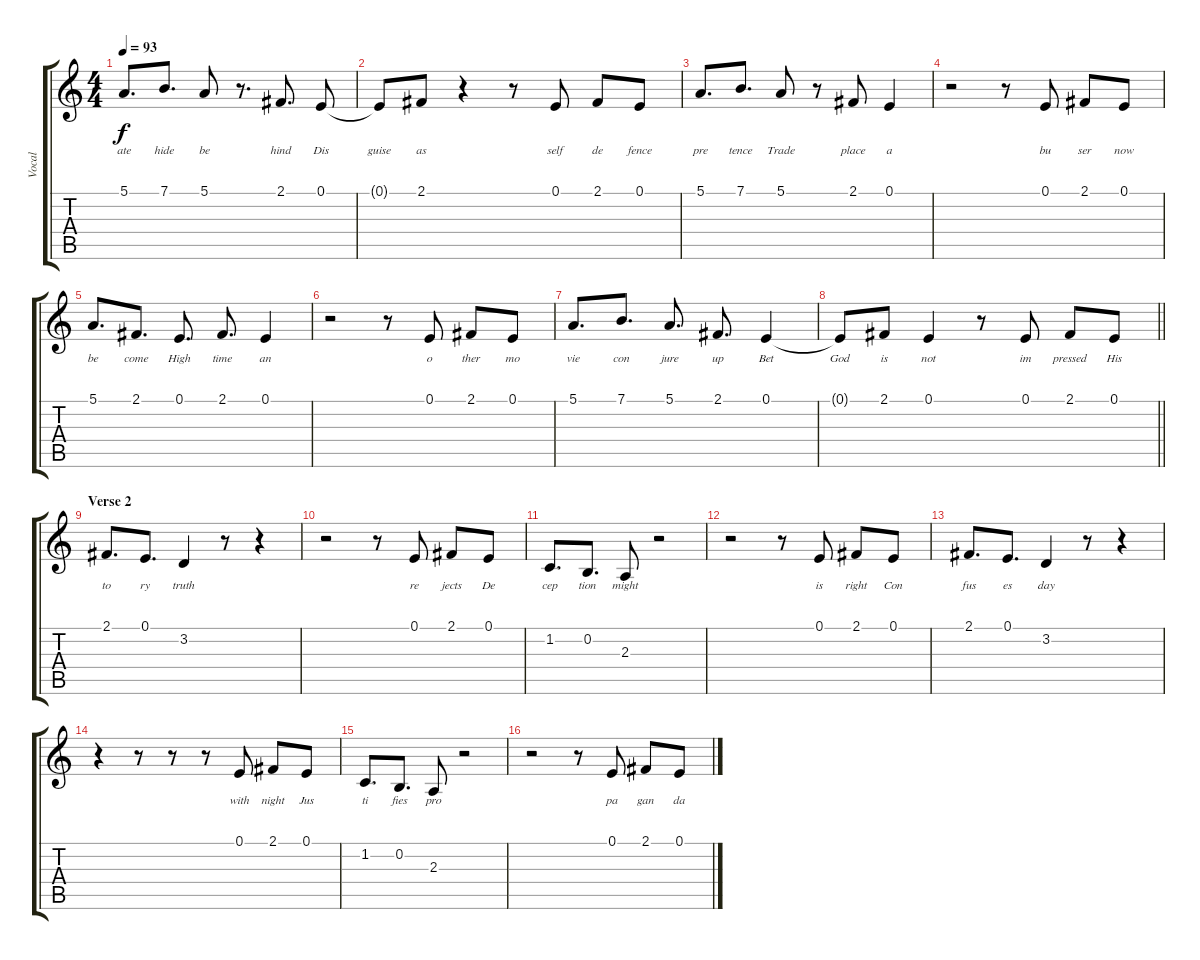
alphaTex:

\track ("Vocal" "Vocal") {instrument acousticgrandpiano}
\staff {score tabs}
\tuning (E4 B3 G3 D3 A2 E2) {hide}
\ts (4 4)
\tempo 93
\clef g2
\ks c
5.1.8{d lyrics (0 "ate") lyrics (1 "") lyrics (2 "") lyrics (3 "") lyrics (4 "") dy f} 7.1.8{d lyrics (0 "hide") lyrics (1 "") lyrics (2 "") lyrics (3 "") lyrics (4 "")} 5.1.8{lyrics (0 "be") lyrics (1 "") lyrics (2 "") lyrics (3 "") lyrics (4 "")} r.8{d} 2.1.8{d lyrics (0 "hind") lyrics (1 "") lyrics (2 "") lyrics (3 "") lyrics (4 "")} 0.1.8{lyrics (0 "Dis") lyrics (1 "") lyrics (2 "") lyrics (3 "") lyrics (4 "")} |
0.1{t}.8{lyrics (0 "guise") lyrics (1 "") lyrics (2 "") lyrics (3 "") lyrics (4 "")} 2.1.8{lyrics (0 "as") lyrics (1 "") lyrics (2 "") lyrics (3 "") lyrics (4 "")} r.4 r.8 0.1.8{lyrics (0 "self") lyrics (1 "") lyrics (2 "") lyrics (3 "") lyrics (4 "")} 2.1.8{lyrics (0 "de") lyrics (1 "") lyrics (2 "") lyrics (3 "") lyrics (4 "")} 0.1.8{lyrics (0 "fence") lyrics (1 "") lyrics (2 "") lyrics (3 "") lyrics (4 "")} |
5.1.8{d lyrics (0 "pre") lyrics (1 "") lyrics (2 "") lyrics (3 "") lyrics (4 "")} 7.1.8{d lyrics (0 "tence") lyrics (1 "") lyrics (2 "") lyrics (3 "") lyrics (4 "")} 5.1.8{lyrics (0 "Trade") lyrics (1 "") lyrics (2 "") lyrics (3 "") lyrics (4 "")} r.8 2.1.8{lyrics (0 "place") lyrics (1 "") lyrics (2 "") lyrics (3 "") lyrics (4 "")} 0.1.4{lyrics (0 "a") lyrics (1 "") lyrics (2 "") lyrics (3 "") lyrics (4 "")} |
r.2 r.8 0.1.8{lyrics (0 "bu") lyrics (1 "") lyrics (2 "") lyrics (3 "") lyrics (4 "")} 2.1.8{lyrics (0 "ser") lyrics (1 "") lyrics (2 "") lyrics (3 "") lyrics (4 "")} 0.1.8{lyrics (0 "now") lyrics (1 "") lyrics (2 "") lyrics (3 "") lyrics (4 "")} |
5.1.8{d lyrics (0 "be") lyrics (1 "") lyrics (2 "") lyrics (3 "") lyrics (4 "")} 2.1.8{d lyrics (0 "come") lyrics (1 "") lyrics (2 "") lyrics (3 "") lyrics (4 "")} 0.1.8{d lyrics (0 "High") lyrics (1 "") lyrics (2 "") lyrics (3 "") lyrics (4 "")} 2.1.8{d lyrics (0 "time") lyrics (1 "") lyrics (2 "") lyrics (3 "") lyrics (4 "")} 0.1.4{lyrics (0 "an") lyrics (1 "") lyrics (2 "") lyrics (3 "") lyrics (4 "")} |
r.2 r.8 0.1.8{lyrics (0 "o") lyrics (1 "") lyrics (2 "") lyrics (3 "") lyrics (4 "")} 2.1.8{lyrics (0 "ther") lyrics (1 "") lyrics (2 "") lyrics (3 "") lyrics (4 "")} 0.1.8{lyrics (0 "mo") lyrics (1 "") lyrics (2 "") lyrics (3 "") lyrics (4 "")} |
5.1.8{d lyrics (0 "vie") lyrics (1 "") lyrics (2 "") lyrics (3 "") lyrics (4 "")} 7.1.8{d lyrics (0 "con") lyrics (1 "") lyrics (2 "") lyrics (3 "") lyrics (4 "")} 5.1.8{d lyrics (0 "jure") lyrics (1 "") lyrics (2 "") lyrics (3 "") lyrics (4 "")} 2.1.8{d lyrics (0 "up") lyrics (1 "") lyrics (2 "") lyrics (3 "") lyrics (4 "")} 0.1.4{lyrics (0 "Bet") lyrics (1 "") lyrics (2 "") lyrics (3 "") lyrics (4 "")} |
\barLineRight lightlight
0.1{t}.8{lyrics (0 "God") lyrics (1 "") lyrics (2 "") lyrics (3 "") lyrics (4 "")} 2.1.8{lyrics (0 "is") lyrics (1 "") lyrics (2 "") lyrics (3 "") lyrics (4 "")} 0.1.4{lyrics (0 "not") lyrics (1 "") lyrics (2 "") lyrics (3 "") lyrics (4 "")} r.8 0.1.8{lyrics (0 "im") lyrics (1 "") lyrics (2 "") lyrics (3 "") lyrics (4 "")} 2.1.8{lyrics (0 "pressed") lyrics (1 "") lyrics (2 "") lyrics (3 "") lyrics (4 "")} 0.1.8{lyrics (0 "His") lyrics (1 "") lyrics (2 "") lyrics (3 "") lyrics (4 "")} |
\section ("" "Verse 2")
2.1.8{d lyrics (0 "to") lyrics (1 "") lyrics (2 "") lyrics (3 "") lyrics (4 "")} 0.1.8{d lyrics (0 "ry") lyrics (1 "") lyrics (2 "") lyrics (3 "") lyrics (4 "")} 3.2.4{lyrics (0 "truth") lyrics (1 "") lyrics (2 "") lyrics (3 "") lyrics (4 "")} r.8 r.4 |
r.2 r.8 0.1.8{lyrics (0 "re") lyrics (1 "") lyrics (2 "") lyrics (3 "") lyrics (4 "")} 2.1.8{lyrics (0 "jects") lyrics (1 "") lyrics (2 "") lyrics (3 "") lyrics (4 "")} 0.1.8{lyrics (0 "De") lyrics (1 "") lyrics (2 "") lyrics (3 "") lyrics (4 "")} |
1.2.8{d lyrics (0 "cep") lyrics (1 "") lyrics (2 "") lyrics (3 "") lyrics (4 "")} 0.2.8{d lyrics (0 "tion") lyrics (1 "") lyrics (2 "") lyrics (3 "") lyrics (4 "")} 2.3.8{lyrics (0 "might") lyrics (1 "") lyrics (2 "") lyrics (3 "") lyrics (4 "")} r.2 |
r.2 r.8 0.1.8{lyrics (0 "is") lyrics (1 "") lyrics (2 "") lyrics (3 "") lyrics (4 "")} 2.1.8{lyrics (0 "right") lyrics (1 "") lyrics (2 "") lyrics (3 "") lyrics (4 "")} 0.1.8{lyrics (0 "Con") lyrics (1 "") lyrics (2 "") lyrics (3 "") lyrics (4 "")} |
2.1.8{d lyrics (0 "fus") lyrics (1 "") lyrics (2 "") lyrics (3 "") lyrics (4 "")} 0.1.8{d lyrics (0 "es") lyrics (1 "") lyrics (2 "") lyrics (3 "") lyrics (4 "")} 3.2.4{lyrics (0 "day") lyrics (1 "") lyrics (2 "") lyrics (3 "") lyrics (4 "")} r.8 r.4 |
r.4 r.8 r.8 r.8 0.1.8{lyrics (0 "with") lyrics (1 "") lyrics (2 "") lyrics (3 "") lyrics (4 "")} 2.1.8{lyrics (0 "night") lyrics (1 "") lyrics (2 "") lyrics (3 "") lyrics (4 "")} 0.1.8{lyrics (0 "Jus") lyrics (1 "") lyrics (2 "") lyrics (3 "") lyrics (4 "")} |
1.2.8{d lyrics (0 "ti") lyrics (1 "") lyrics (2 "") lyrics (3 "") lyrics (4 "")} 0.2.8{d lyrics (0 "fies") lyrics (1 "") lyrics (2 "") lyrics (3 "") lyrics (4 "")} 2.3.8{lyrics (0 "pro") lyrics (1 "") lyrics (2 "") lyrics (3 "") lyrics (4 "")} r.2 |
r.2 r.8 0.1.8{lyrics (0 "pa") lyrics (1 "") lyrics (2 "") lyrics (3 "") lyrics (4 "")} 2.1.8{lyrics (0 "gan") lyrics (1 "") lyrics (2 "") lyrics (3 "") lyrics (4 "")} 0.1.8{lyrics (0 "da") lyrics (1 "") lyrics (2 "") lyrics (3 "") lyrics (4 "")}
